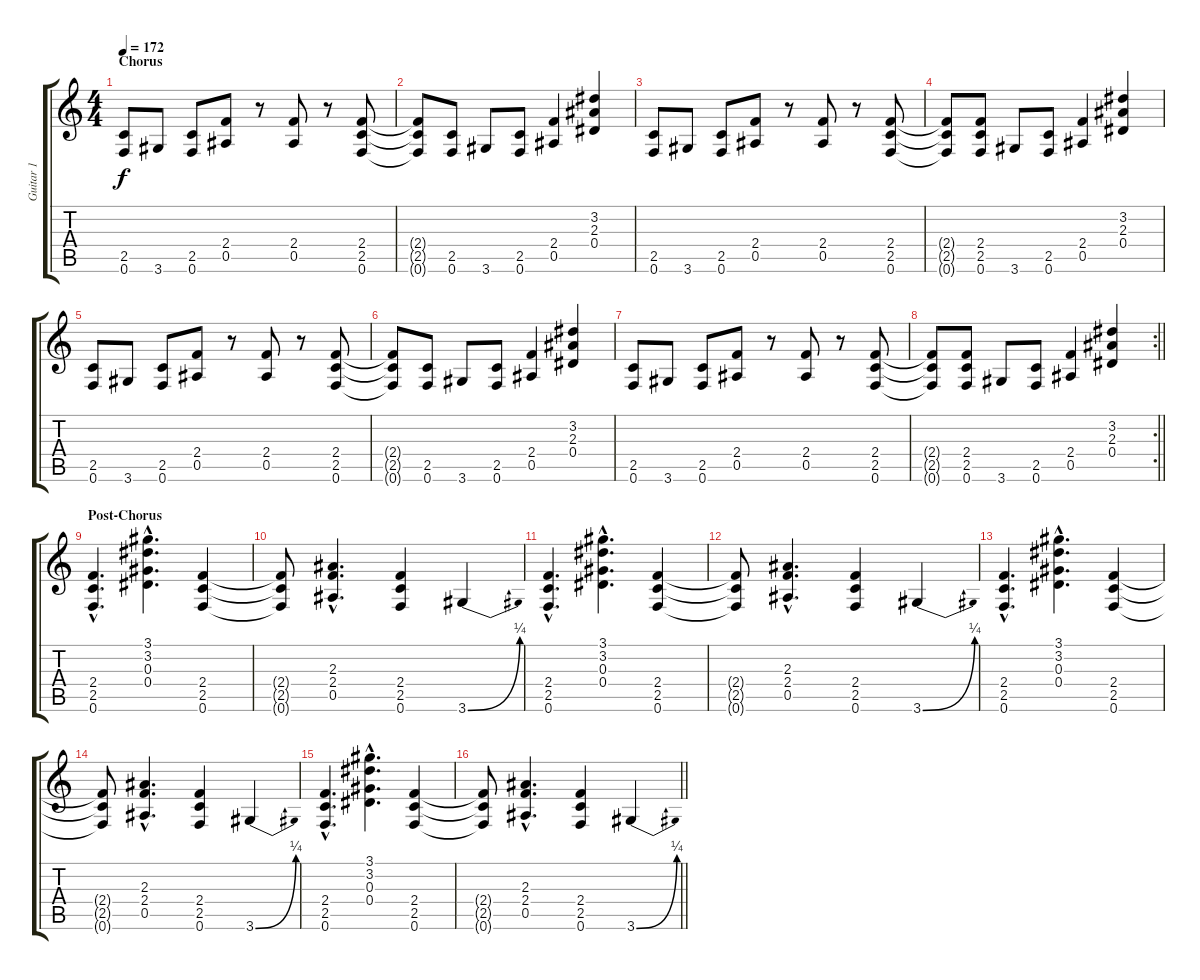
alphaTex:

\track ("Guitar 1" "Guitar 1") {instrument distortionguitar}
\staff {score tabs}
\tuning (F4 C4 Ab3 Eb3 Bb2 F2) {hide}
\ts (4 4)
\section ("" "Chorus")
\tempo 172
\clef g2
\ks c
(2.5 0.6).8{dy f} 3.6.8 (2.5 0.6).8 (2.4 0.5).8 r.8 (2.4 0.5).8 r.8 (2.4 2.5 0.6).8 |
(2.4{t} 2.5{t} 0.6{t}).8 (2.5 0.6).8 3.6.8 (2.5 0.6).8 (2.4 0.5).4 (3.2 2.3 0.4).4 |
(2.5 0.6).8 3.6.8 (2.5 0.6).8 (2.4 0.5).8 r.8 (2.4 0.5).8 r.8 (2.4 2.5 0.6).8 |
(2.4{t} 2.5{t} 0.6{t}).8 (2.4 2.5 0.6).8 3.6.8 (2.5 0.6).8 (2.4 0.5).4 (3.2 2.3 0.4).4 |
(2.5 0.6).8 3.6.8 (2.5 0.6).8 (2.4 0.5).8 r.8 (2.4 0.5).8 r.8 (2.4 2.5 0.6).8 |
(2.4{t} 2.5{t} 0.6{t}).8 (2.5 0.6).8 3.6.8 (2.5 0.6).8 (2.4 0.5).4 (3.2 2.3 0.4).4 |
(2.5 0.6).8 3.6.8 (2.5 0.6).8 (2.4 0.5).8 r.8 (2.4 0.5).8 r.8 (2.4 2.5 0.6).8 |
\rc 2
\barLineRight lightlight
(2.4{t} 2.5{t} 0.6{t}).8 (2.4 2.5 0.6).8 3.6.8 (2.5 0.6).8 (2.4 0.5).4 (3.2 2.3 0.4).4 |
\section ("" "Post-Chorus")
(2.4{hac} 2.5{hac} 0.6{hac}).4{d} (3.1{hac} 3.2{hac} 0.3{hac} 0.4{hac}).4{d} (2.4 2.5 0.6).4 |
(2.4{t} 2.5{t} 0.6{t}).8 (2.3{hac} 2.4{hac} 0.5{hac}).4{d} (2.4 2.5 0.6).4 3.6{be (bend 0 0 60 1)}.4 |
(2.4{hac} 2.5{hac} 0.6{hac}).4{d} (3.1{hac} 3.2{hac} 0.3{hac} 0.4{hac}).4{d} (2.4 2.5 0.6).4 |
(2.4{t} 2.5{t} 0.6{t}).8 (2.3{hac} 2.4{hac} 0.5{hac}).4{d} (2.4 2.5 0.6).4 3.6{be (bend 0 0 60 1)}.4 |
(2.4{hac} 2.5{hac} 0.6{hac}).4{d} (3.1{hac} 3.2{hac} 0.3{hac} 0.4{hac}).4{d} (2.4 2.5 0.6).4 |
(2.4{t} 2.5{t} 0.6{t}).8 (2.3{hac} 2.4{hac} 0.5{hac}).4{d} (2.4 2.5 0.6).4 3.6{be (bend 0 0 60 1)}.4 |
(2.4{hac} 2.5{hac} 0.6{hac}).4{d} (3.1{hac} 3.2{hac} 0.3{hac} 0.4{hac}).4{d} (2.4 2.5 0.6).4 |
\barLineRight lightlight
(2.4{t} 2.5{t} 0.6{t}).8 (2.3{hac} 2.4{hac} 0.5{hac}).4{d} (2.4 2.5 0.6).4 3.6{be (bend 0 0 60 1)}.4
